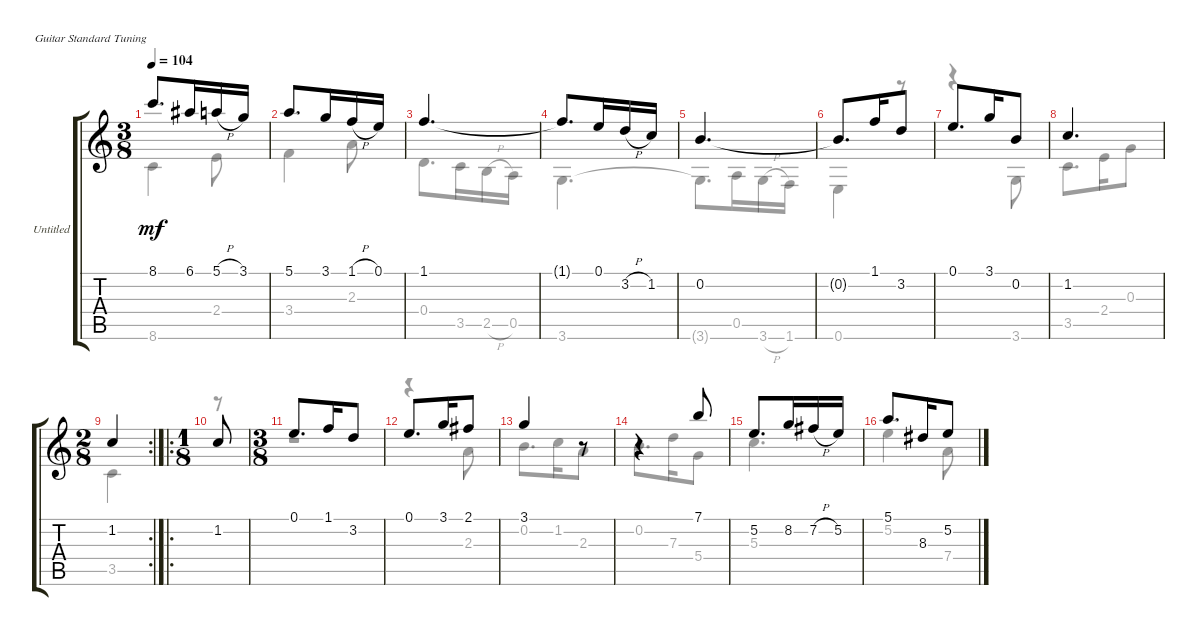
\bracketExtendMode groupsimilarinstruments
\firstSystemTrackNameOrientation horizontal
\otherSystemsTrackNameOrientation horizontal
\track ("Untitled" "Untitled") {instrument acousticguitarnylon}
\staff {score tabs}
\tuning (E4 B3 G3 D3 A2 E2)
\voice
\ts (3 8)
\tempo 104
\clef g2
\ks c
8.1{t}.8{d dy mf} 6.1.16 5.1{h}.16 3.1.16 |
5.1.8{d} 3.1.16 1.1{h}.16 0.1.16 |
1.1.4{d} |
1.1{t}.8{d} 0.1.16 3.2{h}.16 1.2.16 |
0.2.4{d} |
0.2{t}.8{d} 1.1.16 3.2.8 |
0.1.8{d} 3.1.16 0.2.8 |
1.2.4{d} |
\rc 2
\ts (2 8)
1.2.4 |
\ro
\ts (1 8)
1.2.8 |
\ts (3 8)
0.1.8{d} 1.1.16 3.2.8 |
0.1.8{d} 3.1.16 2.1.8 |
3.1.4 r.8 |
r.4 7.1.8 |
5.2.8{d} 8.2.16 7.2{h}.16 5.2.16 |
5.1.8{d} 8.3.16 5.2.8
\voice
\clef g2
\ottava regular
\simile none
\ks c
8.6.4{dy mf} 2.4.8 |
3.4.4 2.3.8 |
0.4.8{d} 3.5.16 2.5{h}.16 0.5.16 |
3.6.4{d} |
3.6{t}.8{d} 0.5.16 3.6{h}.16 1.6.16 |
0.6.4 r.8 |
r.4 3.6.8 |
3.5.8{d} 2.4.16 0.3.8 |
3.5.4 |
r.8 |
r.1 |
r.4 2.3.8 |
0.2.8{d} 1.2.16 2.3.8 |
0.2.8{d} 7.3.16 5.4.8 |
5.3.4{d} |
5.2.4 7.4.8
